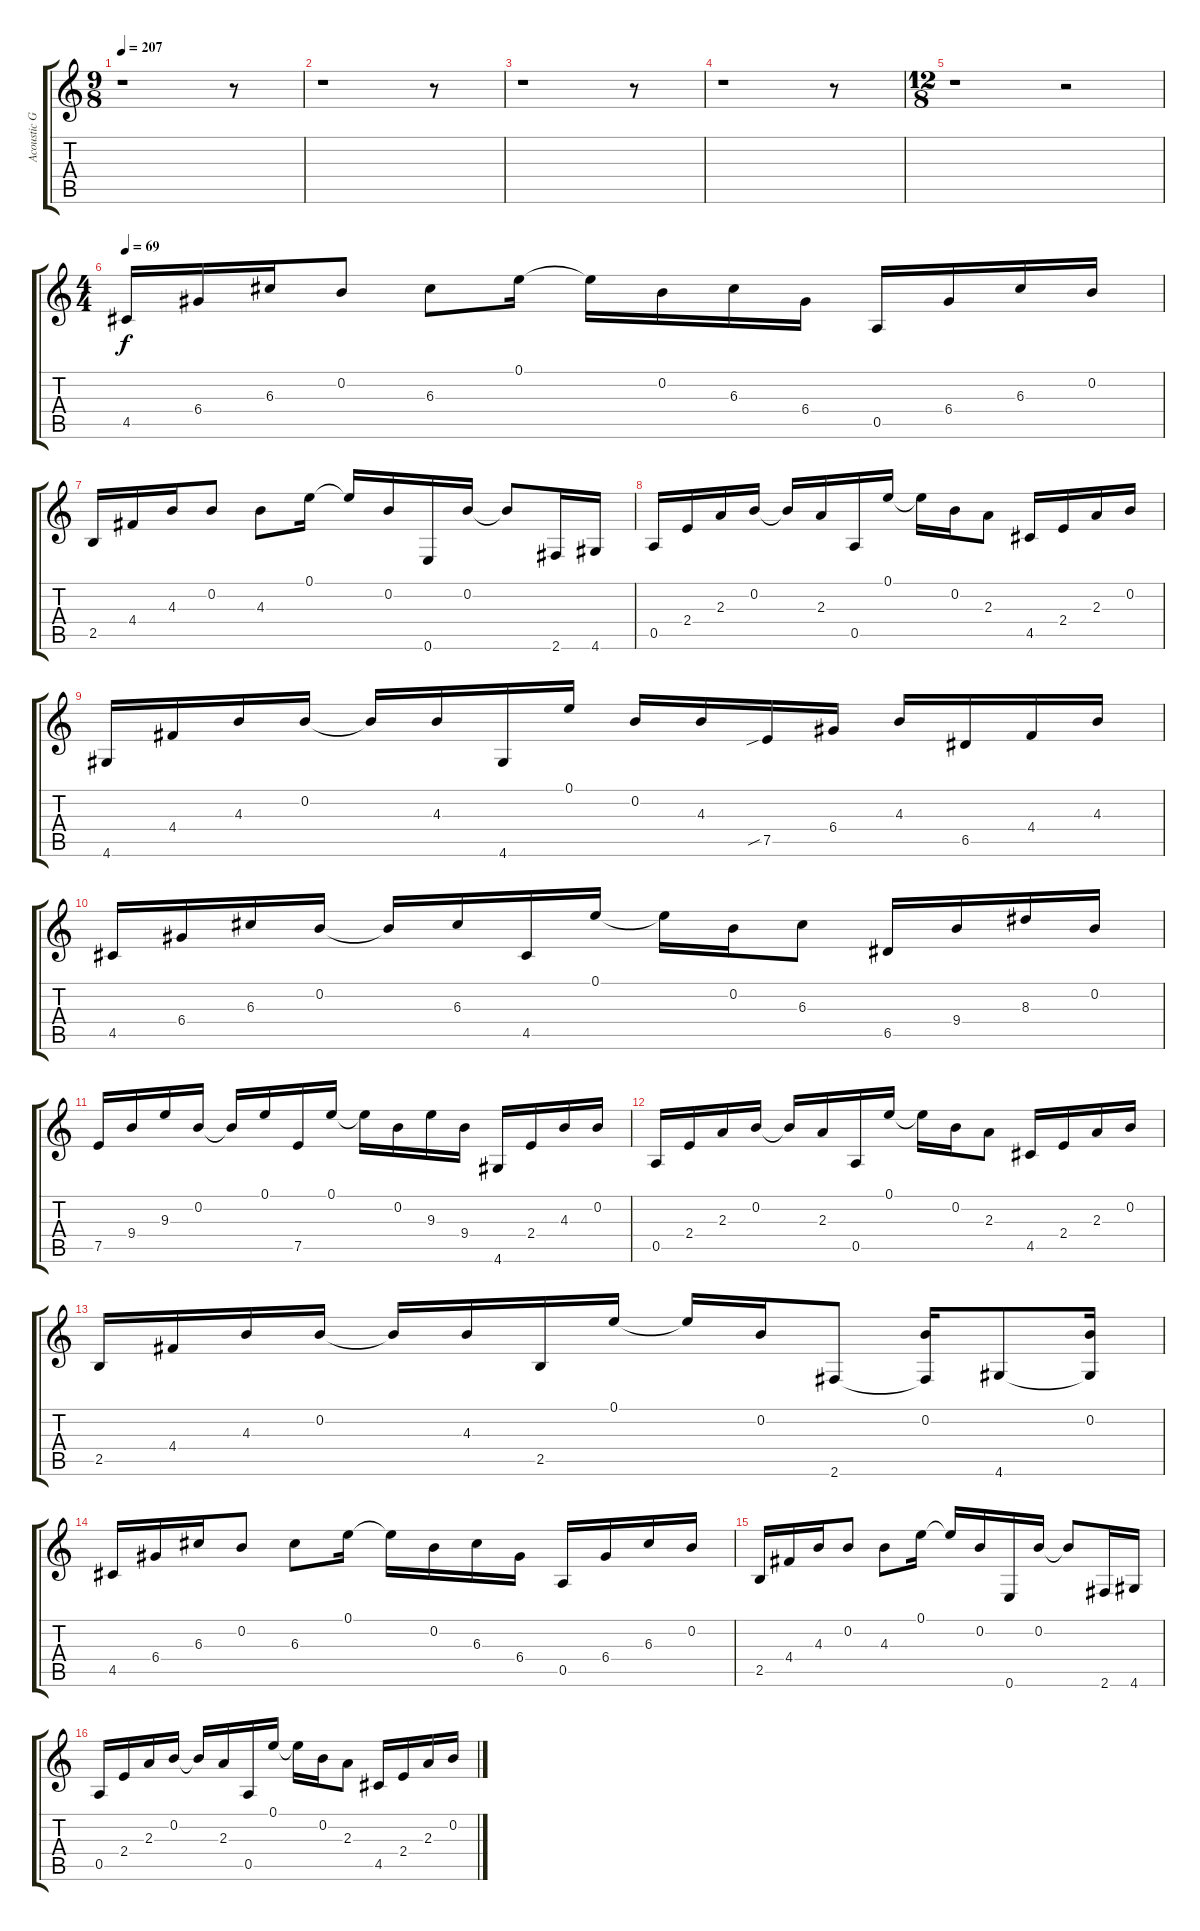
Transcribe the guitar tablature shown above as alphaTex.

\track ("Acoustic Guitar" "Acoustic G") {instrument acousticguitarsteel}
\staff {score tabs}
\tuning (E4 B3 G3 D3 A2 E2) {hide}
\ts (9 8)
\tempo 207
\clef g2
\ks c
r.1{dy f} r.8 |
r.1 r.8 |
r.1 r.8 |
r.1 r.8 |
\ts (12 8)
r.1 r.2 |
\ts (4 4)
\tempo 69
4.5.16 6.4.16 6.3.16 0.2.8 6.3.8 0.1.16 0.1{t}.16 0.2.16 6.3.16 6.4.16 0.5.16 6.4.16 6.3.16 0.2.16 |
2.5.16 4.4.16 4.3.16 0.2.8 4.3.8 0.1.16 0.1{t}.16 0.2.16 0.6.16 0.2.16 0.2{t}.8 2.6.16 4.6.16 |
0.5.16 2.4.16 2.3.16 0.2.16 0.2{t}.16 2.3.16 0.5.16 0.1.16 0.1{t}.16 0.2.16 2.3.8 4.5.16 2.4.16 2.3.16 0.2.16 |
4.6.16 4.4.16 4.3.16 0.2.16 0.2{t}.16 4.3.16 4.6.16 0.1.16 0.2.16 4.3.16 7.5{sib}.16 6.4.16 4.3.16 6.5.16 4.4.16 4.3.16 |
4.5.16 6.4.16 6.3.16 0.2.16 0.2{t}.16 6.3.16 4.5.16 0.1.16 0.1{t}.16 0.2.16 6.3.8 6.5.16 9.4.16 8.3.16 0.2.16 |
7.5.16 9.4.16 9.3.16 0.2.16 0.2{t}.16 0.1.16 7.5.16 0.1.16 0.1{t}.16 0.2.16 9.3.16 9.4.16 4.6.16 2.4.16 4.3.16 0.2.16 |
0.5.16 2.4.16 2.3.16 0.2.16 0.2{t}.16 2.3.16 0.5.16 0.1.16 0.1{t}.16 0.2.16 2.3.8 4.5.16 2.4.16 2.3.16 0.2.16 |
2.5.16 4.4.16 4.3.16 0.2.16 0.2{t}.16 4.3.16 2.5.16 0.1.16 0.1{t}.16 0.2.16 2.6.8 (0.2 2.6{t}).16 4.6.8 (0.2 4.6{t}).16 |
4.5.16 6.4.16 6.3.16 0.2.8 6.3.8 0.1.16 0.1{t}.16 0.2.16 6.3.16 6.4.16 0.5.16 6.4.16 6.3.16 0.2.16 |
2.5.16 4.4.16 4.3.16 0.2.8 4.3.8 0.1.16 0.1{t}.16 0.2.16 0.6.16 0.2.16 0.2{t}.8 2.6.16 4.6.16 |
0.5.16 2.4.16 2.3.16 0.2.16 0.2{t}.16 2.3.16 0.5.16 0.1.16 0.1{t}.16 0.2.16 2.3.8 4.5.16 2.4.16 2.3.16 0.2.16
